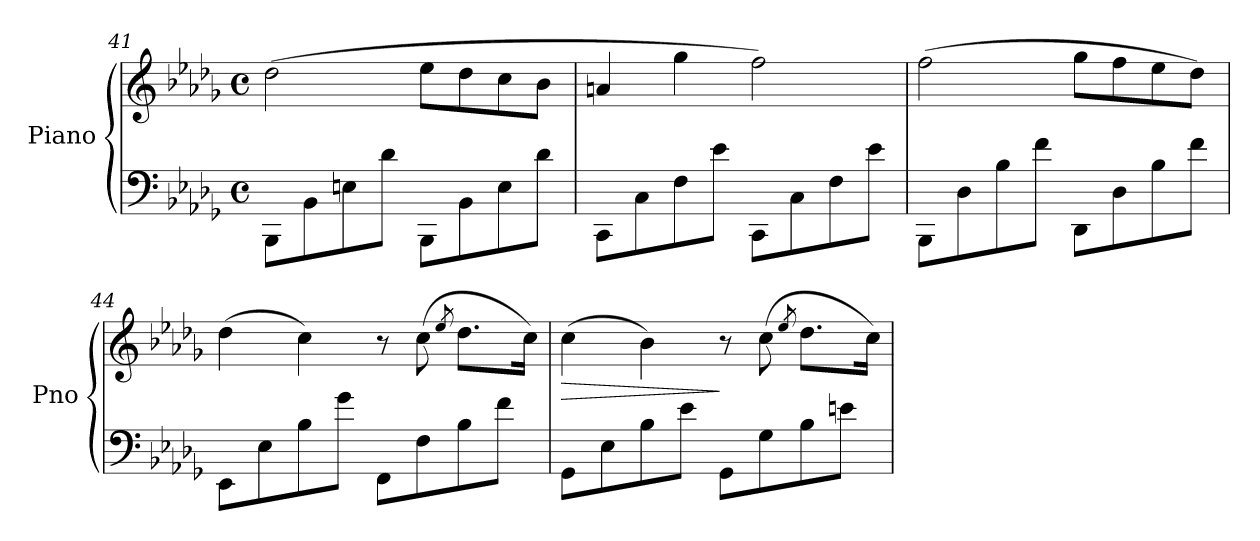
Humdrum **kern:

**kern	**kern	**dynam
*part1	*part1	*part1
*staff2	*staff1	*staff1/2
*I"Piano	*	*
*I'Pno	*	*
!!LO:LB:g=z
*clefF4	*clefG2	*
*k[b-e-a-d-g-]	*k[b-e-a-d-g-]	*
*M4/4	*M4/4	*
*met(c)	*met(c)	*
=41	=41	=41
8BBB-\L	(2dd-\	.
8BB-\	.	.
8En\	.	.
8d-\J	.	.
8BBB-\L	8ee-\L	.
8BB-\	8dd-\	.
8E\	8cc\	.
8d-\J	8b-\J	.
=42	=42	=42
8CC\L	4an/	.
8C\	.	.
8F\	4gg-\	.
8e-\J	.	.
8CC\L	2ff\)	.
8C\	.	.
8F\	.	.
8e-\J	.	.
=43	=43	=43
8BBB-\L	(2ff\	.
8D-\	.	.
8B-\	.	.
8f\J	.	.
8DD-\L	8gg-\L	.
8D-\	8ff\	.
8B-\	8ee-\	.
8f\J	8dd-\J)	.
=44	=44	=44
8EE-\L	(4dd-\	.
8E-\	.	.
8B-\	4cc\)	.
8g-\J	.	.
8FF\L	8r	.
8F\	(8cc\	.
.	8qee-/	.
8B-\	8.dd-\L	.
8f\J	.	.
.	16cc\Jk)	.
=45	=45	=45
!	!	!LO:HP:b
8GG-\L	(4cc\	>
8E-\	.	.
8B-\	4b-\)	.
8e-\J	.	.
8GG-\L	8r	]
8G-\	(8cc\	.
.	8qee-/	.
8B-\	8.dd-\L	.
8en\J	.	.
.	16cc\Jk)	.
=	=	=
*-	*-	*-
